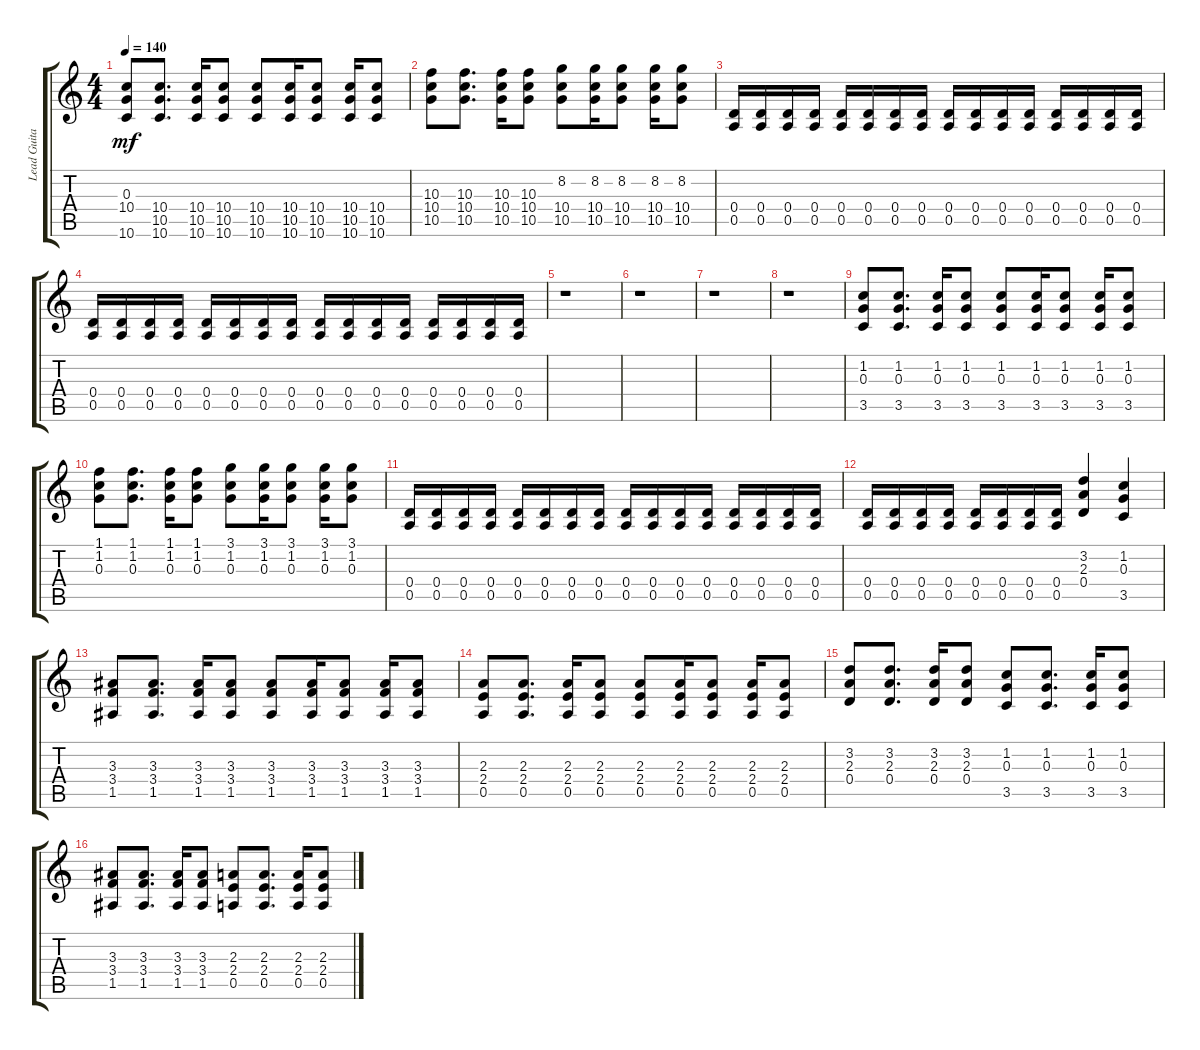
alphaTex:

\track ("Lead Guitar 1" "Lead Guita") {instrument distortionguitar}
\staff {score tabs}
\tuning (E4 B3 G3 D3 A2 D2) {hide}
\ts (4 4)
\tempo 140
\clef g2
\ks c
(0.3 10.4 10.6).8{dy mf} (10.4 10.5 10.6).8{d} (10.4 10.5 10.6).16 (10.4 10.5 10.6).8 (10.4 10.5 10.6).8 (10.4 10.5 10.6).16 (10.4 10.5 10.6).8 (10.4 10.5 10.6).16 (10.4 10.5 10.6).8 |
(10.3 10.4 10.5).8 (10.3 10.4 10.5).8{d} (10.3 10.4 10.5).16 (10.3 10.4 10.5).8 (8.2 10.4 10.5).8 (8.2 10.4 10.5).16 (8.2 10.4 10.5).8 (8.2 10.4 10.5).16 (8.2 10.4 10.5).8 |
(0.4 0.5).16 (0.4 0.5).16 (0.4 0.5).16 (0.4 0.5).16 (0.4 0.5).16 (0.4 0.5).16 (0.4 0.5).16 (0.4 0.5).16 (0.4 0.5).16 (0.4 0.5).16 (0.4 0.5).16 (0.4 0.5).16 (0.4 0.5).16 (0.4 0.5).16 (0.4 0.5).16 (0.4 0.5).16 |
(0.4 0.5).16 (0.4 0.5).16 (0.4 0.5).16 (0.4 0.5).16 (0.4 0.5).16 (0.4 0.5).16 (0.4 0.5).16 (0.4 0.5).16 (0.4 0.5).16 (0.4 0.5).16 (0.4 0.5).16 (0.4 0.5).16 (0.4 0.5).16 (0.4 0.5).16 (0.4 0.5).16 (0.4 0.5).16 |
r.1 |
r.1 |
r.1 |
r.1 |
(1.2 0.3 3.5).8 (1.2 0.3 3.5).8{d} (1.2 0.3 3.5).16 (1.2 0.3 3.5).8 (1.2 0.3 3.5).8 (1.2 0.3 3.5).16 (1.2 0.3 3.5).8 (1.2 0.3 3.5).16 (1.2 0.3 3.5).8 |
(1.1 1.2 0.3).8 (1.1 1.2 0.3).8{d} (1.1 1.2 0.3).16 (1.1 1.2 0.3).8 (3.1 1.2 0.3).8 (3.1 1.2 0.3).16 (3.1 1.2 0.3).8 (3.1 1.2 0.3).16 (3.1 1.2 0.3).8 |
(0.4 0.5).16 (0.4 0.5).16 (0.4 0.5).16 (0.4 0.5).16 (0.4 0.5).16 (0.4 0.5).16 (0.4 0.5).16 (0.4 0.5).16 (0.4 0.5).16 (0.4 0.5).16 (0.4 0.5).16 (0.4 0.5).16 (0.4 0.5).16 (0.4 0.5).16 (0.4 0.5).16 (0.4 0.5).16 |
(0.4 0.5).16 (0.4 0.5).16 (0.4 0.5).16 (0.4 0.5).16 (0.4 0.5).16 (0.4 0.5).16 (0.4 0.5).16 (0.4 0.5).16 (3.2 2.3 0.4).4 (1.2 0.3 3.5).4 |
(3.3 3.4 1.5).8 (3.3 3.4 1.5).8{d} (3.3 3.4 1.5).16 (3.3 3.4 1.5).8 (3.3 3.4 1.5).8 (3.3 3.4 1.5).16 (3.3 3.4 1.5).8 (3.3 3.4 1.5).16 (3.3 3.4 1.5).8 |
(2.3 2.4 0.5).8 (2.3 2.4 0.5).8{d} (2.3 2.4 0.5).16 (2.3 2.4 0.5).8 (2.3 2.4 0.5).8 (2.3 2.4 0.5).16 (2.3 2.4 0.5).8 (2.3 2.4 0.5).16 (2.3 2.4 0.5).8 |
(3.2 2.3 0.4).8 (3.2 2.3 0.4).8{d} (3.2 2.3 0.4).16 (3.2 2.3 0.4).8 (1.2 0.3 3.5).8 (1.2 0.3 3.5).8{d} (1.2 0.3 3.5).16 (1.2 0.3 3.5).8 |
(3.3 3.4 1.5).8 (3.3 3.4 1.5).8{d} (3.3 3.4 1.5).16 (3.3 3.4 1.5).8 (2.3 2.4 0.5).8 (2.3 2.4 0.5).8{d} (2.3 2.4 0.5).16 (2.3 2.4 0.5).8
